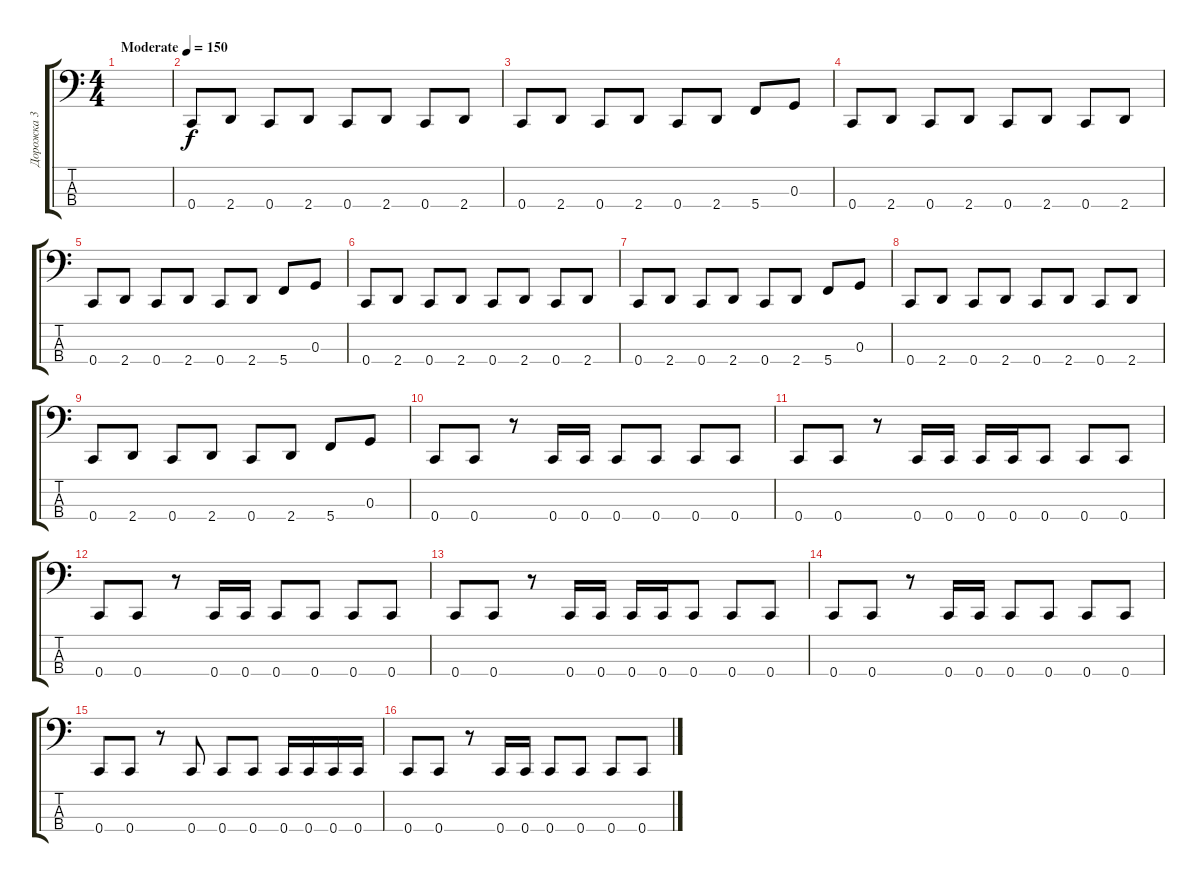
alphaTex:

\track ("Дорожка 3" "Дорожка 3") {instrument electricbassfinger}
\staff {score tabs}
\tuning (F2 C2 G1 C1) {hide}
\ts (4 4)
\tempo (150 "Moderate")
\clef f4
\ks c
|
0.4.8 2.4.8 0.4.8 2.4.8 0.4.8 2.4.8 0.4.8 2.4.8 |
0.4.8 2.4.8 0.4.8 2.4.8 0.4.8 2.4.8 5.4.8 0.3.8 |
0.4.8 2.4.8 0.4.8 2.4.8 0.4.8 2.4.8 0.4.8 2.4.8 |
0.4.8 2.4.8 0.4.8 2.4.8 0.4.8 2.4.8 5.4.8 0.3.8 |
0.4.8 2.4.8 0.4.8 2.4.8 0.4.8 2.4.8 0.4.8 2.4.8 |
0.4.8 2.4.8 0.4.8 2.4.8 0.4.8 2.4.8 5.4.8 0.3.8 |
0.4.8 2.4.8 0.4.8 2.4.8 0.4.8 2.4.8 0.4.8 2.4.8 |
0.4.8 2.4.8 0.4.8 2.4.8 0.4.8 2.4.8 5.4.8 0.3.8 |
0.4.8 0.4.8 r.8 0.4.16 0.4.16 0.4.8 0.4.8 0.4.8 0.4.8 |
0.4.8 0.4.8 r.8 0.4.16 0.4.16 0.4.16 0.4.16 0.4.8 0.4.8 0.4.8 |
0.4.8 0.4.8 r.8 0.4.16 0.4.16 0.4.8 0.4.8 0.4.8 0.4.8 |
0.4.8 0.4.8 r.8 0.4.16 0.4.16 0.4.16 0.4.16 0.4.8 0.4.8 0.4.8 |
0.4.8 0.4.8 r.8 0.4.16 0.4.16 0.4.8 0.4.8 0.4.8 0.4.8 |
0.4.8 0.4.8 r.8 0.4.8 0.4.8 0.4.8 0.4.16 0.4.16 0.4.16 0.4.16 |
0.4.8 0.4.8 r.8 0.4.16 0.4.16 0.4.8 0.4.8 0.4.8 0.4.8
